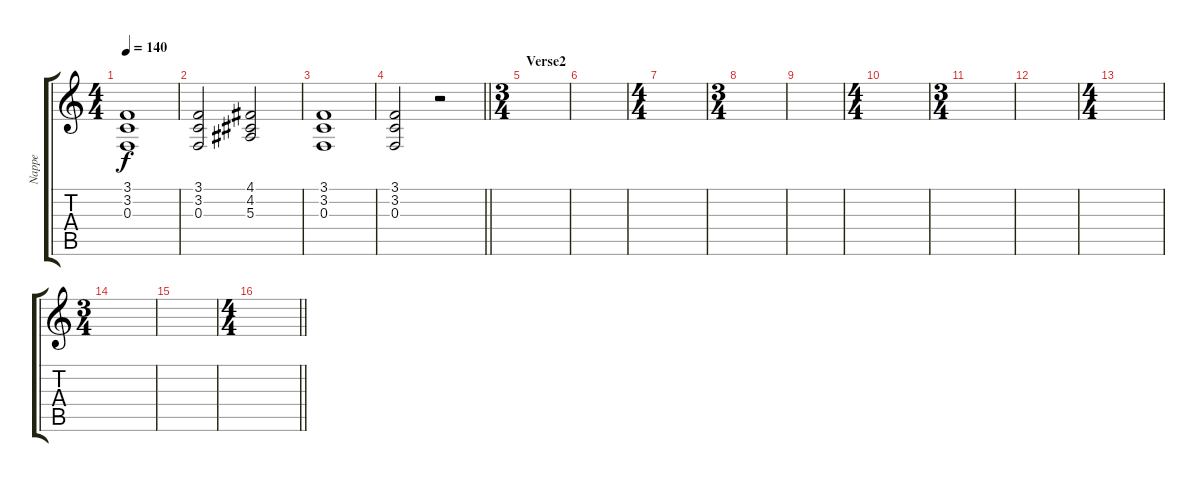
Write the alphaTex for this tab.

\track ("Nappe" "Nappe") {instrument choiraahs}
\staff {score tabs}
\tuning (D4 A3 F3 C3 G2 C2) {hide}
\ts (4 4)
\tempo 140
\clef g2
\ks c
(3.1 3.2 0.3).1{dy f} |
(3.1 3.2 0.3).2 (4.1 4.2 5.3).2 |
(3.1 3.2 0.3).1 |
\barLineRight lightlight
(3.1 3.2 0.3).2 r.2 |
\ts (3 4)
\section ("" "Verse2")
|
|
\ts (4 4)
|
\ts (3 4)
|
|
\ts (4 4)
|
\ts (3 4)
|
|
\ts (4 4)
|
\ts (3 4)
|
|
\ts (4 4)
\barLineRight lightlight
